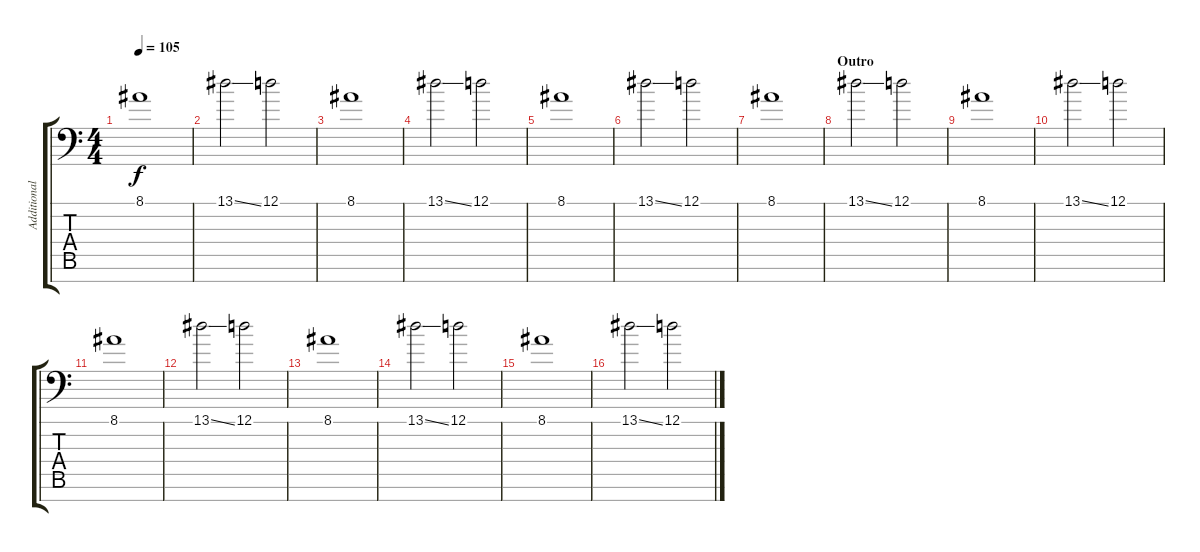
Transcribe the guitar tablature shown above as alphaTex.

\track ("Additional fx" "Additional") {instrument choiraahs}
\staff {score tabs}
\tuning (D4 A3 F3 C3 G2 D2 A1) {hide}
\ts (4 4)
\tempo 105
\clef f4
\ks c
8.1.1{dy f} |
13.1{ss}.2 12.1.2 |
8.1.1 |
13.1{ss}.2 12.1.2 |
8.1.1 |
13.1{ss}.2 12.1.2 |
8.1.1 |
\section ("" "Outro")
13.1{ss}.2 12.1.2 |
8.1.1 |
13.1{ss}.2 12.1.2 |
8.1.1 |
13.1{ss}.2 12.1.2 |
8.1.1 |
13.1{ss}.2 12.1.2 |
8.1.1 |
13.1{ss}.2 12.1.2
